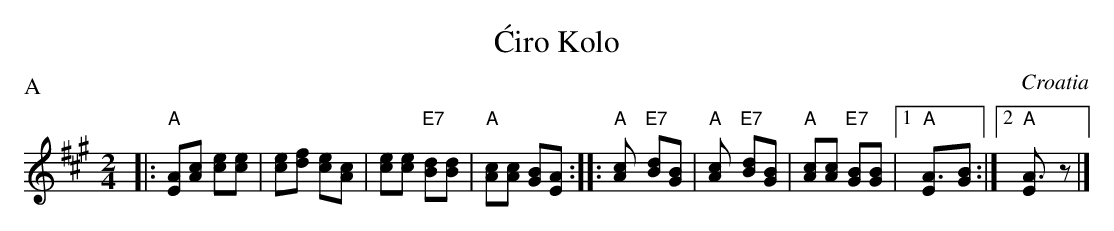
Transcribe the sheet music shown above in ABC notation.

X:1
T: \'Ciro Kolo
O: Croatia
M: 2/4
L: 1/8
P: A
K: A
|: "A"[AE][cA] [ec][ec] | [ec][fd] [ec][cA] | [ec][ec] "E7"[dB][dB] | "A"[cA][cA] [BG][AE] :| \
|: "A"[c2A] "E7"[dB][BG] | "A"[c2A] "E7"[dB][BG] | "A"[cA][cA] "E7"[BG][BG] |1 "A"[A3E][BG] :|2 "A"[A3E]z |]
